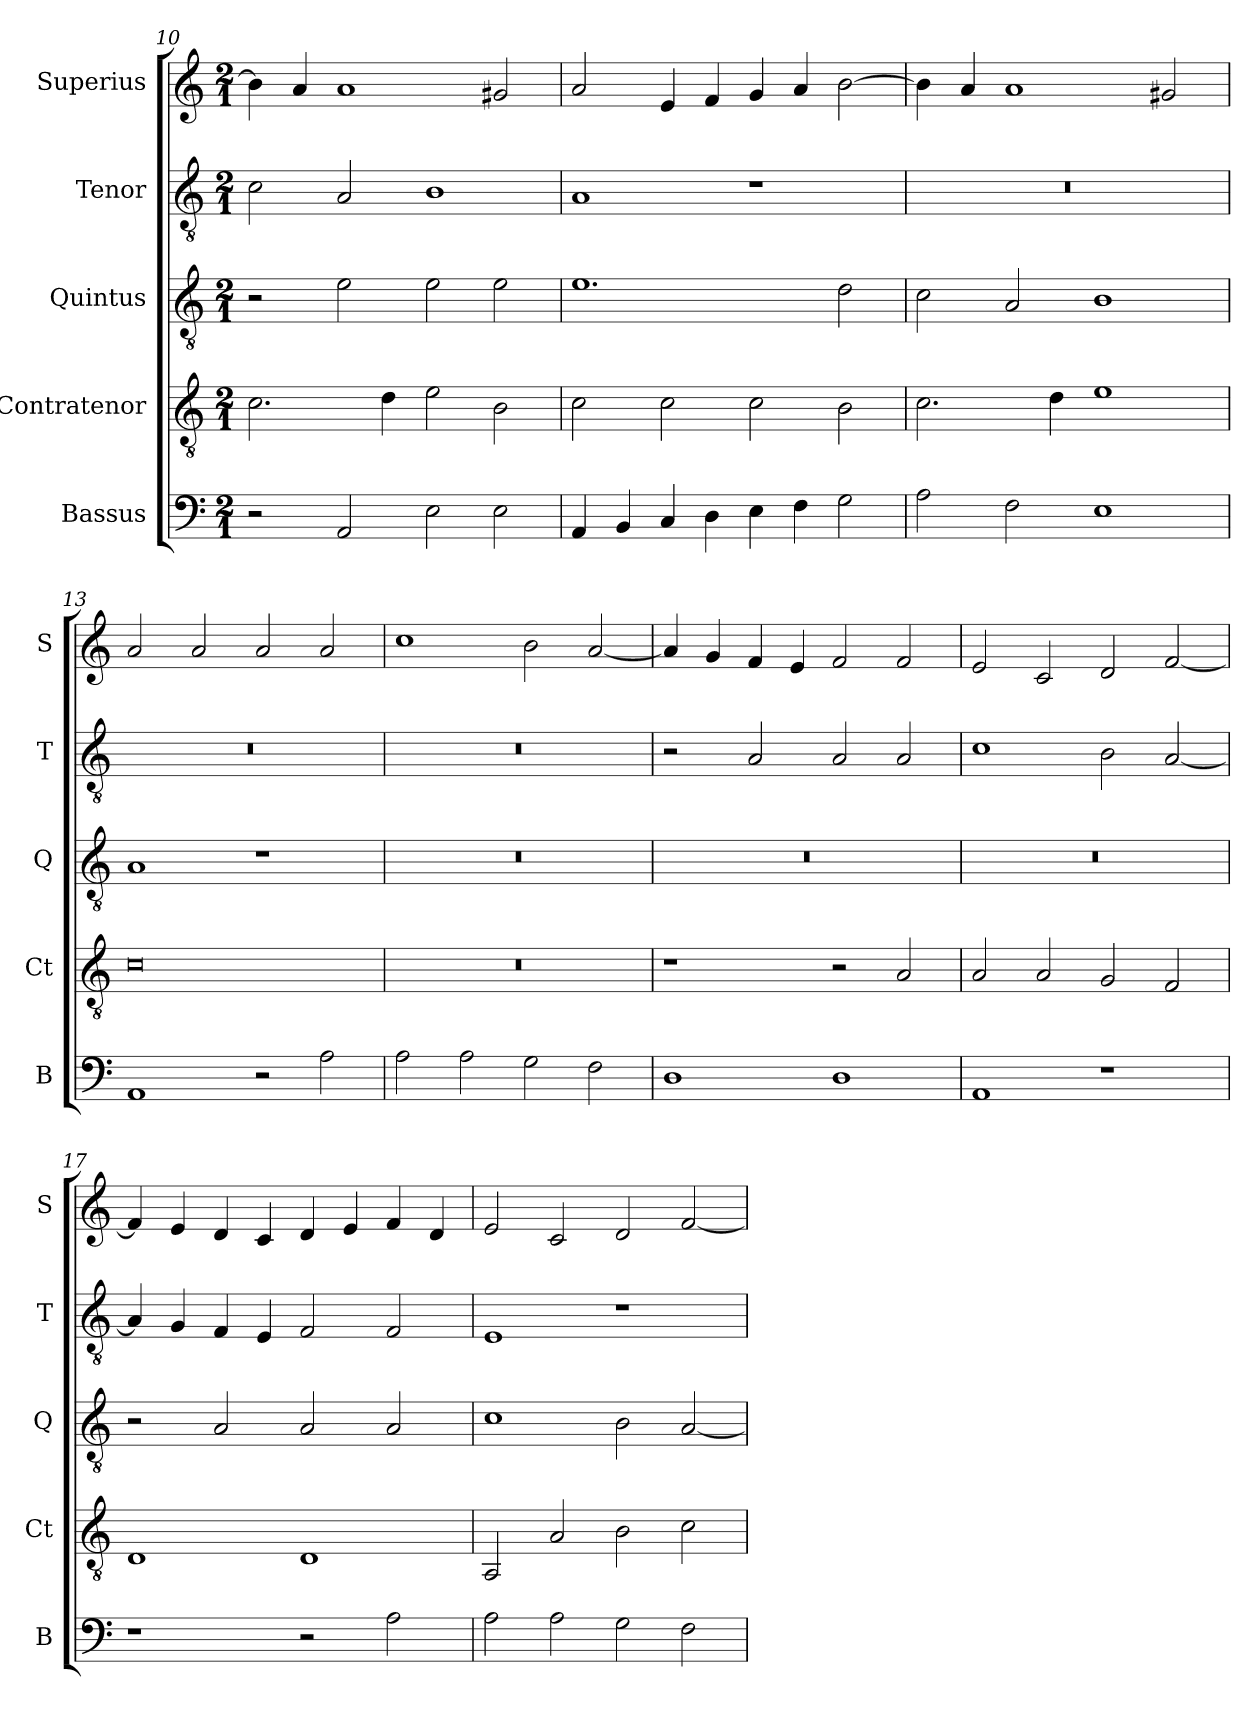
**kern	**kern	**kern	**kern	**kern
*part5	*part4	*part3	*part2	*part1
*staff5	*staff4	*staff3	*staff2	*staff1
*I"Bassus	*I"Contratenor	*I"Quintus	*I"Tenor	*I"Superius
*I'B	*I'Ct	*I'Q	*I'T	*I'S
*clefF4	*clefGv2	*clefGv2	*clefGv2	*clefG2
*k[]	*k[]	*k[]	*k[]	*k[]
*M2/1	*M2/1	*M2/1	*M2/1	*M2/1
=10	=10	=10	=10	=10
2r	2.c	2r	2c\	4b\]
.	.	.	.	4a/
2AA/	.	2e\	2A/	1a
.	4d	.	.	.
2E\	2e	2e\	1B	.
2E\	2B	2e\	.	2g#X/
=11	=11	=11	=11	=11
4AA/	2c	1.e	1A	2a/
4BB/	.	.	.	.
4C/	2c	.	.	4e/
4D\	.	.	.	4f/
4E\	2c	.	1r	4g/
4F\	.	.	.	4a/
2G\	2B	2d\	.	[2b\
=12	=12	=12	=12	=12
2A\	2.c	2c\	0r	4b\]
.	.	.	.	4a/
2F\	.	2A/	.	1a
.	4d	.	.	.
1E	1e	1B	.	.
.	.	.	.	2g#X/
=13	=13	=13	=13	=13
1AA	0c	1A	0r	2a/
.	.	.	.	2a/
2r	.	1r	.	2a/
2A\	.	.	.	2a/
=14	=14	=14	=14	=14
2A\	0r	0r	0r	1cc
2A\	.	.	.	.
2G\	.	.	.	2b\
2F\	.	.	.	[2a/
=15	=15	=15	=15	=15
1D	1r	0r	2r	4a/]
.	.	.	.	4g/
.	.	.	2A/	4f/
.	.	.	.	4e/
1D	2r	.	2A/	2f/
.	2A	.	2A/	2f/
=16	=16	=16	=16	=16
1AA	2A	0r	1c	2e/
.	2A	.	.	2c/
1r	2G	.	2B\	2d/
.	2F	.	[2A/	[2f/
=17	=17	=17	=17	=17
1r	1D	2r	4A/]	4f/]
.	.	.	4G/	4e/
.	.	2A/	4F/	4d/
.	.	.	4E/	4c/
2r	1D	2A/	2F/	4d/
.	.	.	.	4e/
2A\	.	2A/	2F/	4f/
.	.	.	.	4d/
=18	=18	=18	=18	=18
2A\	2AA/	1c	1E	2e/
2A\	2A	.	.	2c/
2G\	2B	2B\	1r	2d/
2F\	2c	[2A/	.	[2f/
=	=	=	=	=
*-	*-	*-	*-	*-
